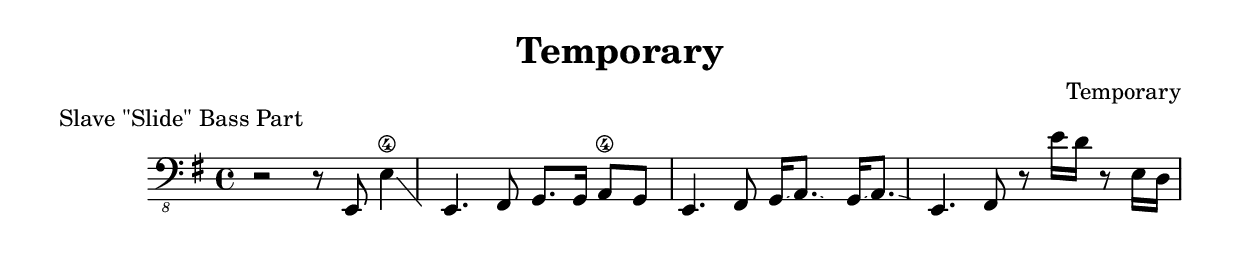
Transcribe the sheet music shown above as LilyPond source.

\version "2.22.0"

\header {
  title = "Temporary"
  composer = "Temporary"
}

\score {
  \header {
    piece = "Slave \"Slide\" Bass Part"
  }
  \new Staff \relative {
    \set Staff.midiInstrument = "electric bass (finger)"
    \clef "bass_8"
    \key e \minor

    r2 r8 e,, e'4 \4 \glissando {\hideNotes \grace e,16 \unHideNotes}

    e4. fis8 g8. g16 a8 \4 g 
    e4. fis8
      g16 \glissando a8. \glissando {\hideNotes \grace g16 \unHideNotes}
      g16 \glissando a8. \glissando {\hideNotes \grace g16 \unHideNotes}
    e4. fis8 r8 e''16 d16 r8 e,16 d16
  }
  % \midi { \tempo 4 = 100 }
}
